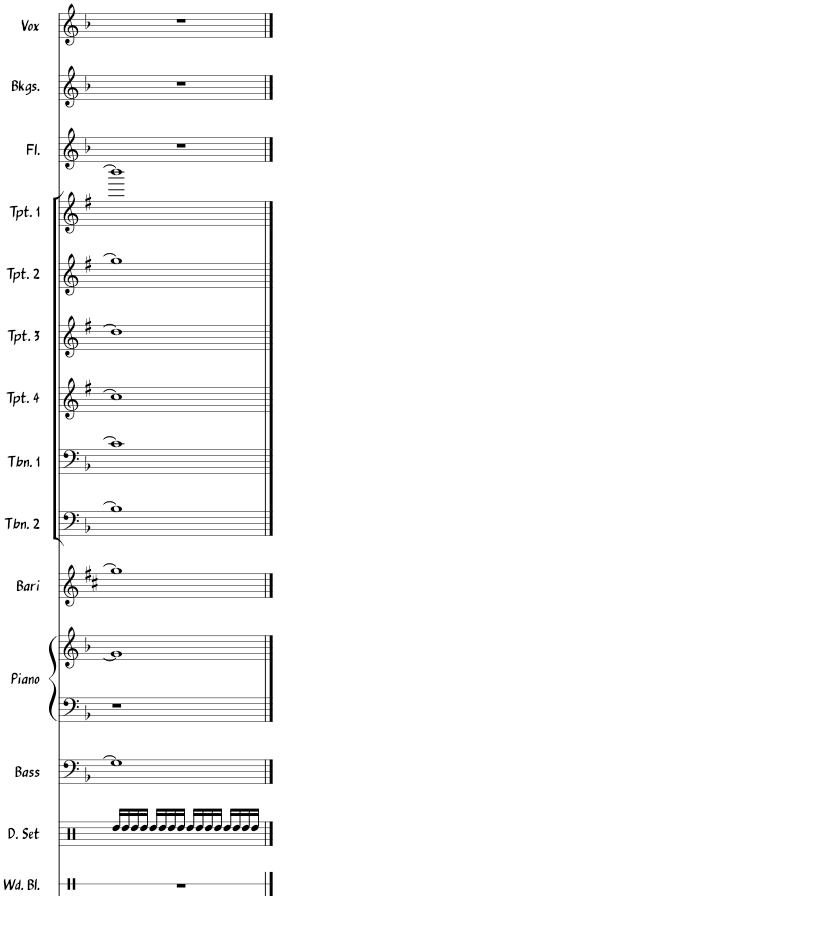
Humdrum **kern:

**kern	**kern	**kern	**kern	**kern	**kern	**kern	**kern	**kern	**kern	**kern	**kern	**kern	**kern	**kern
*part14	*part13	*part12	*part11	*part11	*part10	*part9	*part8	*part7	*part6	*part5	*part4	*part3	*part2	*part1
*staff15	*staff14	*staff13	*staff12	*staff11	*staff10	*staff9	*staff8	*staff7	*staff6	*staff5	*staff4	*staff3	*staff2	*staff1
*I"Wood Blocks	*I"Drumset	*I"Bass	*I"Piano	*	*I"Baritone Sax	*I"Trombone 2	*I"Trombone 1	*I"Trumpet 4	*I"Trumpet 3	*I"Trumpet 2	*I"Trumpet 1	*I"Flute 1	*I"Backings	*I"Voice
*I'Wd. Bl.	*I'D. Set	*I'Bass	*I'Piano	*	*I'Bari	*I'Tbn. 2	*I'Tbn. 1	*I'Tpt. 4	*I'Tpt. 3	*I'Tpt. 2	*I'Tpt. 1	*I'Fl.	*I'Bkgs.	*
!!LO:PB:g=z
*clefX	*clefX	*clefF4	*clefF4	*clefG2	*clefG2	*clefF4	*clefF4	*clefG2	*clefG2	*clefG2	*clefG2	*clefG2	*clefG2	*clefG2
*	*	*Trd7c12	*	*	*Trd12c21	*	*	*Trd1c2	*Trd1c2	*Trd1c2	*Trd1c2	*	*	*
*k[]	*k[]	*k[b-]	*k[b-]	*k[b-]	*k[f#c#]	*k[b-]	*k[b-]	*k[f#]	*k[f#]	*k[f#]	*k[f#]	*k[b-]	*k[b-]	*k[b-]
*M4/4	*M4/4	*M4/4	*M4/4	*M4/4	*M4/4	*M4/4	*M4/4	*M4/4	*M4/4	*M4/4	*M4/4	*M4/4	*M4/4	*M4/4
=123	=123	=123	=123	=123	=123	=123	=123	=123	=123	=123	=123	=123	=123	=123
1r	16Rdd/LL	1G]	1r	1g]	1gg#]	1Bn]	1c#]	1cc#]	1dd#]	1gg]	1bbb]	1r	1r	1r
.	16Rdd/	.	.	.	.	.	.	.	.	.	.	.	.	.
.	16Rdd/	.	.	.	.	.	.	.	.	.	.	.	.	.
.	16Rdd/JJ	.	.	.	.	.	.	.	.	.	.	.	.	.
.	16Rdd/LL	.	.	.	.	.	.	.	.	.	.	.	.	.
.	16Rdd/	.	.	.	.	.	.	.	.	.	.	.	.	.
.	16Rdd/	.	.	.	.	.	.	.	.	.	.	.	.	.
.	16Rdd/JJ	.	.	.	.	.	.	.	.	.	.	.	.	.
.	16Rdd/LL	.	.	.	.	.	.	.	.	.	.	.	.	.
.	16Rdd/	.	.	.	.	.	.	.	.	.	.	.	.	.
.	16Rdd/	.	.	.	.	.	.	.	.	.	.	.	.	.
.	16Rdd/JJ	.	.	.	.	.	.	.	.	.	.	.	.	.
.	16Rdd/LL	.	.	.	.	.	.	.	.	.	.	.	.	.
.	16Rdd/	.	.	.	.	.	.	.	.	.	.	.	.	.
.	16Rdd/	.	.	.	.	.	.	.	.	.	.	.	.	.
.	16Rdd/JJ	.	.	.	.	.	.	.	.	.	.	.	.	.
==	==	==	==	==	==	==	==	==	==	==	==	==	==	==
*-	*-	*-	*-	*-	*-	*-	*-	*-	*-	*-	*-	*-	*-	*-
